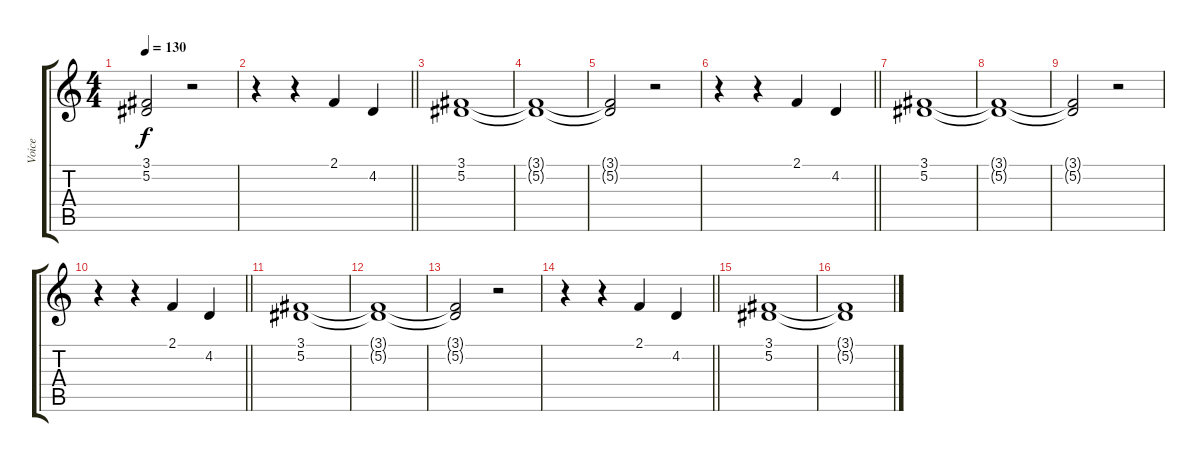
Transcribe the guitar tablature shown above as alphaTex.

\track ("Voice" "Voice") {instrument lead6voice}
\staff {score tabs}
\tuning (Eb4 Bb3 Gb3 Db3 Ab2 Eb2) {hide}
\ts (4 4)
\tempo 130
\clef g2
\ks c
(3.1{t} 5.2{t}).2{dy f} r.2 |
\barLineRight lightlight
r.4 r.4 2.1.4 4.2.4 |
(3.1 5.2).1 |
(3.1{t} 5.2{t}).1 |
(3.1{t} 5.2{t}).2 r.2 |
\barLineRight lightlight
r.4 r.4 2.1.4 4.2.4 |
(3.1 5.2).1 |
(3.1{t} 5.2{t}).1 |
(3.1{t} 5.2{t}).2 r.2 |
\barLineRight lightlight
r.4 r.4 2.1.4 4.2.4 |
(3.1 5.2).1 |
(3.1{t} 5.2{t}).1 |
(3.1{t} 5.2{t}).2 r.2 |
\barLineRight lightlight
r.4 r.4 2.1.4 4.2.4 |
(3.1 5.2).1 |
(3.1{t} 5.2{t}).1
